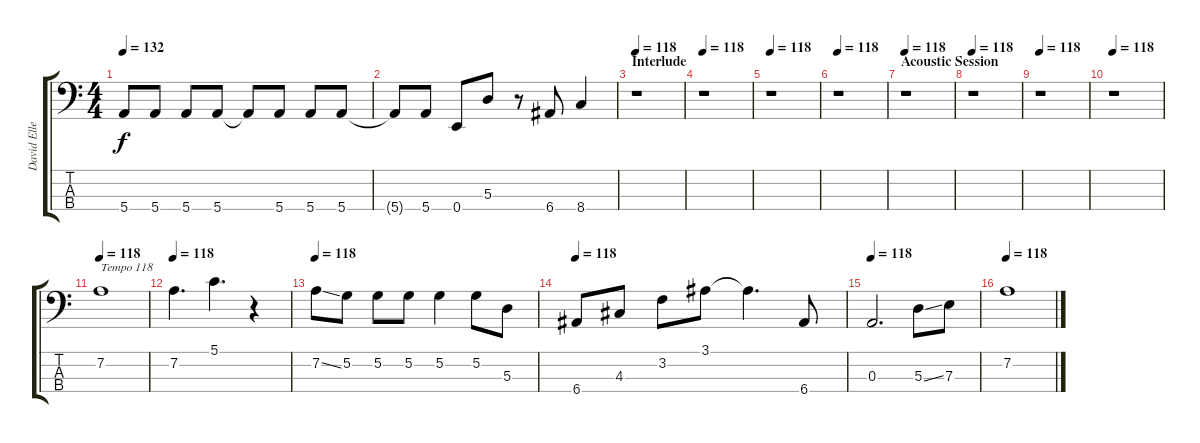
\track ("David Ellefson (Bass)" "David Elle") {instrument electricbasspick}
\staff {score tabs}
\tuning (G2 D2 A1 E1) {hide}
\ts (4 4)
\tempo 132
\clef f4
\ks c
5.4.8{dy f} 5.4.8 5.4.8 5.4.8 5.4{t}.8 5.4.8 5.4.8 5.4.8 |
5.4{t}.8 5.4.8 0.4.8 5.3.8 r.8 6.4.8 8.4.4 |
\section ("" "Interlude")
\tempo 118
r.1 |
\tempo 118
r.1 |
\tempo 118
r.1 |
\tempo 118
r.1 |
\section ("" "Acoustic Session")
\tempo 118
r.1 |
\tempo 118
r.1 |
\tempo 118
r.1 |
\tempo 118
r.1 |
\tempo 118
7.2.1{txt "Tempo 118"} |
\tempo 118
7.2.4{d} 5.1.4{d} r.4 |
\tempo 118
7.2{ss}.8 5.2.8 5.2.8 5.2.8 5.2.4 5.2.8 5.3.8 |
\tempo 118
6.4.8 4.3.8 3.2.8 3.1.8 3.1{t}.4{d} 6.4.8 |
\tempo 118
0.3.2{d} 5.3{ss}.8 7.3.8 |
\tempo 118
7.2.1
